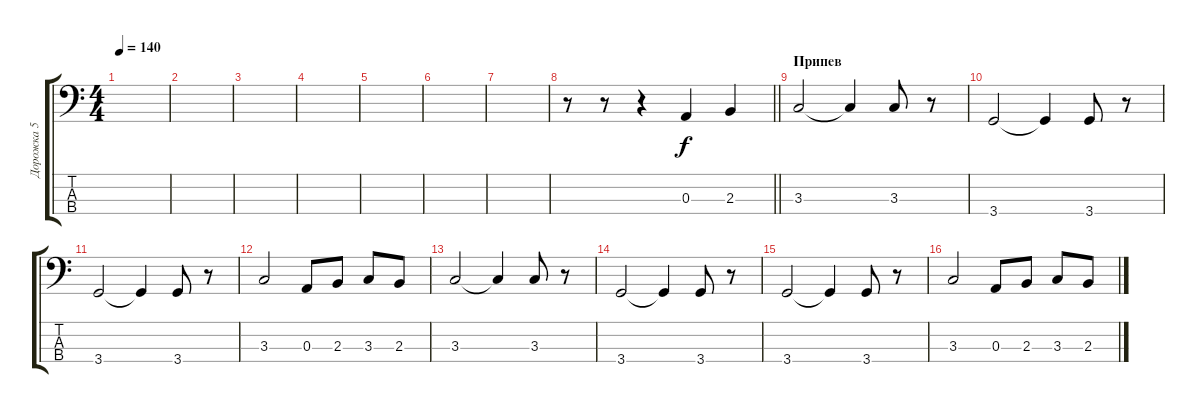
\track ("Дорожка 5" "Дорожка 5") {instrument electricbassfinger}
\staff {score tabs}
\tuning (G2 D2 A1 E1) {hide}
\ts (4 4)
\tempo 140
\clef f4
\ks c
|
|
|
|
|
|
|
\barLineRight lightlight
r.8 r.8 r.4 0.3.4 2.3.4 |
\section ("" "Припев")
3.3.2 3.3{t}.4 3.3.8 r.8 |
3.4.2 3.4{t}.4 3.4.8 r.8 |
3.4.2 3.4{t}.4 3.4.8 r.8 |
3.3.2 0.3.8 2.3.8 3.3.8 2.3.8 |
3.3.2 3.3{t}.4 3.3.8 r.8 |
3.4.2 3.4{t}.4 3.4.8 r.8 |
3.4.2 3.4{t}.4 3.4.8 r.8 |
3.3.2 0.3.8 2.3.8 3.3.8 2.3.8
